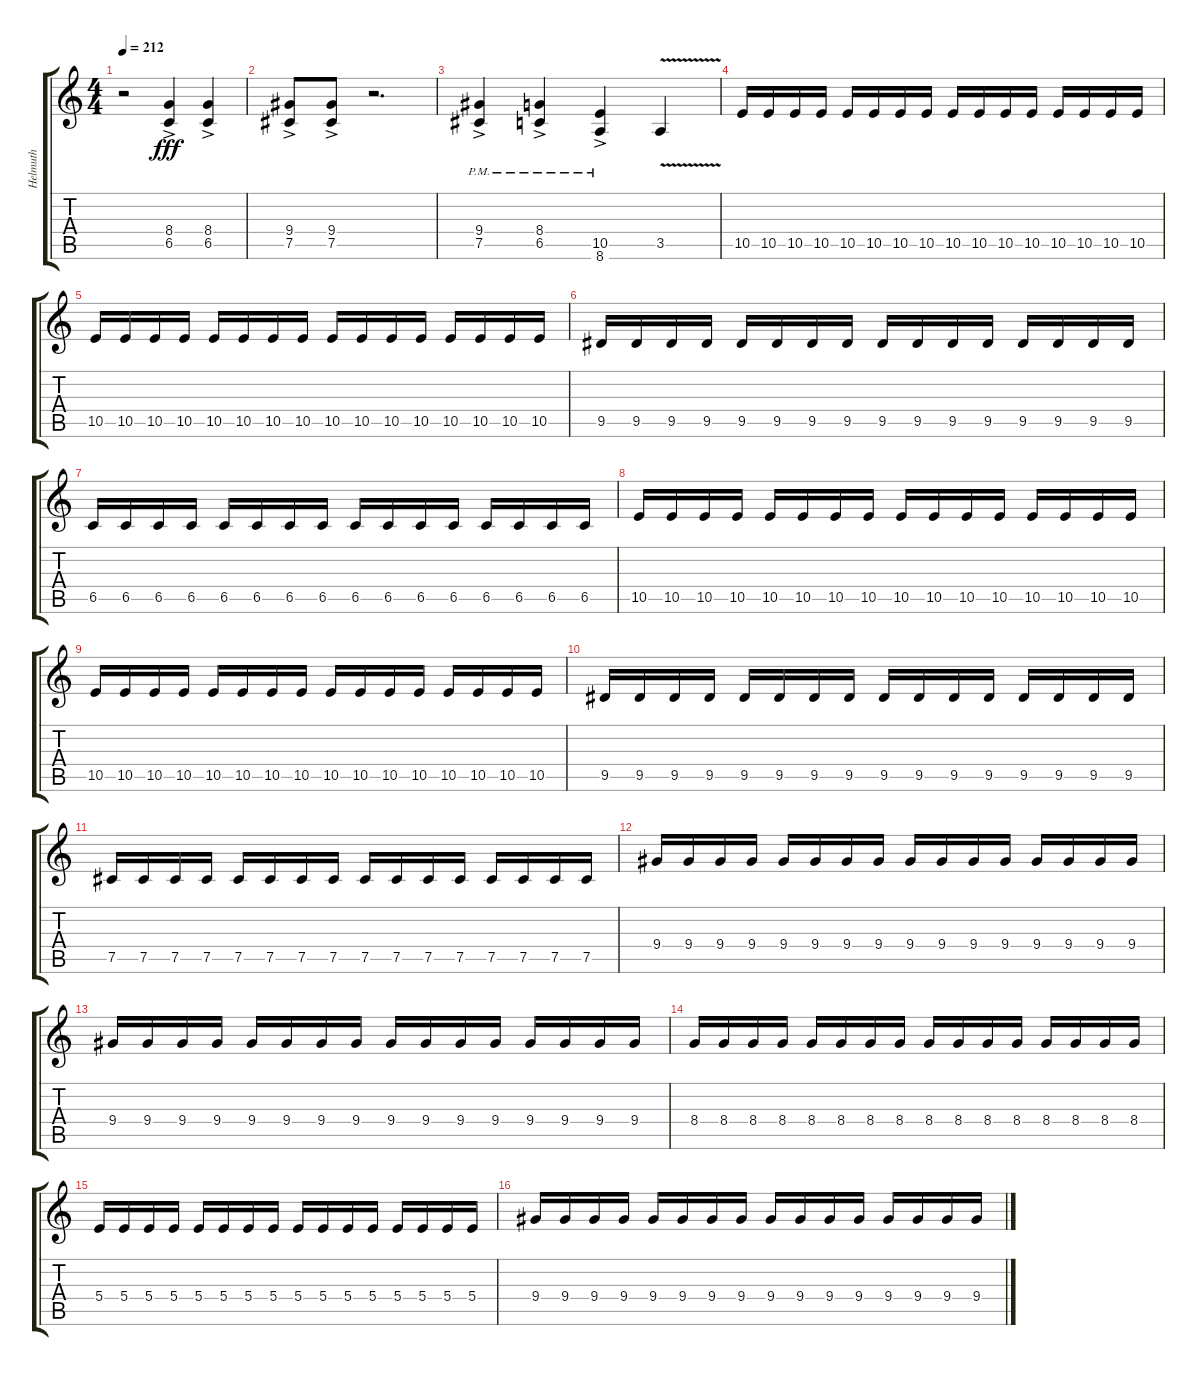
\track ("Helmuth" "Helmuth") {instrument distortionguitar}
\staff {score tabs}
\tuning (Db4 Ab3 E3 B2 Gb2 Db2) {hide}
\ts (4 4)
\tempo 212
\clef g2
\ks c
r.2{dy fff} (8.4{ac} 6.5{ac}).4 (8.4{ac} 6.5{ac}).4 |
(9.4{ac} 7.5{ac}).8 (9.4{ac} 7.5{ac}).8 r.2{d} |
(9.4{ac pm} 7.5{ac pm}).4 (8.4{ac pm} 6.5{ac pm}).4 (10.5{ac pm} 8.6{ac pm}).4 3.5{v}.4 |
10.5.16 10.5.16 10.5.16 10.5.16 10.5.16 10.5.16 10.5.16 10.5.16 10.5.16 10.5.16 10.5.16 10.5.16 10.5.16 10.5.16 10.5.16 10.5.16 |
10.5.16 10.5.16 10.5.16 10.5.16 10.5.16 10.5.16 10.5.16 10.5.16 10.5.16 10.5.16 10.5.16 10.5.16 10.5.16 10.5.16 10.5.16 10.5.16 |
9.5.16 9.5.16 9.5.16 9.5.16 9.5.16 9.5.16 9.5.16 9.5.16 9.5.16 9.5.16 9.5.16 9.5.16 9.5.16 9.5.16 9.5.16 9.5.16 |
6.5.16 6.5.16 6.5.16 6.5.16 6.5.16 6.5.16 6.5.16 6.5.16 6.5.16 6.5.16 6.5.16 6.5.16 6.5.16 6.5.16 6.5.16 6.5.16 |
10.5.16 10.5.16 10.5.16 10.5.16 10.5.16 10.5.16 10.5.16 10.5.16 10.5.16 10.5.16 10.5.16 10.5.16 10.5.16 10.5.16 10.5.16 10.5.16 |
10.5.16 10.5.16 10.5.16 10.5.16 10.5.16 10.5.16 10.5.16 10.5.16 10.5.16 10.5.16 10.5.16 10.5.16 10.5.16 10.5.16 10.5.16 10.5.16 |
9.5.16 9.5.16 9.5.16 9.5.16 9.5.16 9.5.16 9.5.16 9.5.16 9.5.16 9.5.16 9.5.16 9.5.16 9.5.16 9.5.16 9.5.16 9.5.16 |
7.5.16 7.5.16 7.5.16 7.5.16 7.5.16 7.5.16 7.5.16 7.5.16 7.5.16 7.5.16 7.5.16 7.5.16 7.5.16 7.5.16 7.5.16 7.5.16 |
9.4.16 9.4.16 9.4.16 9.4.16 9.4.16 9.4.16 9.4.16 9.4.16 9.4.16 9.4.16 9.4.16 9.4.16 9.4.16 9.4.16 9.4.16 9.4.16 |
9.4.16 9.4.16 9.4.16 9.4.16 9.4.16 9.4.16 9.4.16 9.4.16 9.4.16 9.4.16 9.4.16 9.4.16 9.4.16 9.4.16 9.4.16 9.4.16 |
8.4.16 8.4.16 8.4.16 8.4.16 8.4.16 8.4.16 8.4.16 8.4.16 8.4.16 8.4.16 8.4.16 8.4.16 8.4.16 8.4.16 8.4.16 8.4.16 |
5.4.16 5.4.16 5.4.16 5.4.16 5.4.16 5.4.16 5.4.16 5.4.16 5.4.16 5.4.16 5.4.16 5.4.16 5.4.16 5.4.16 5.4.16 5.4.16 |
9.4.16 9.4.16 9.4.16 9.4.16 9.4.16 9.4.16 9.4.16 9.4.16 9.4.16 9.4.16 9.4.16 9.4.16 9.4.16 9.4.16 9.4.16 9.4.16
